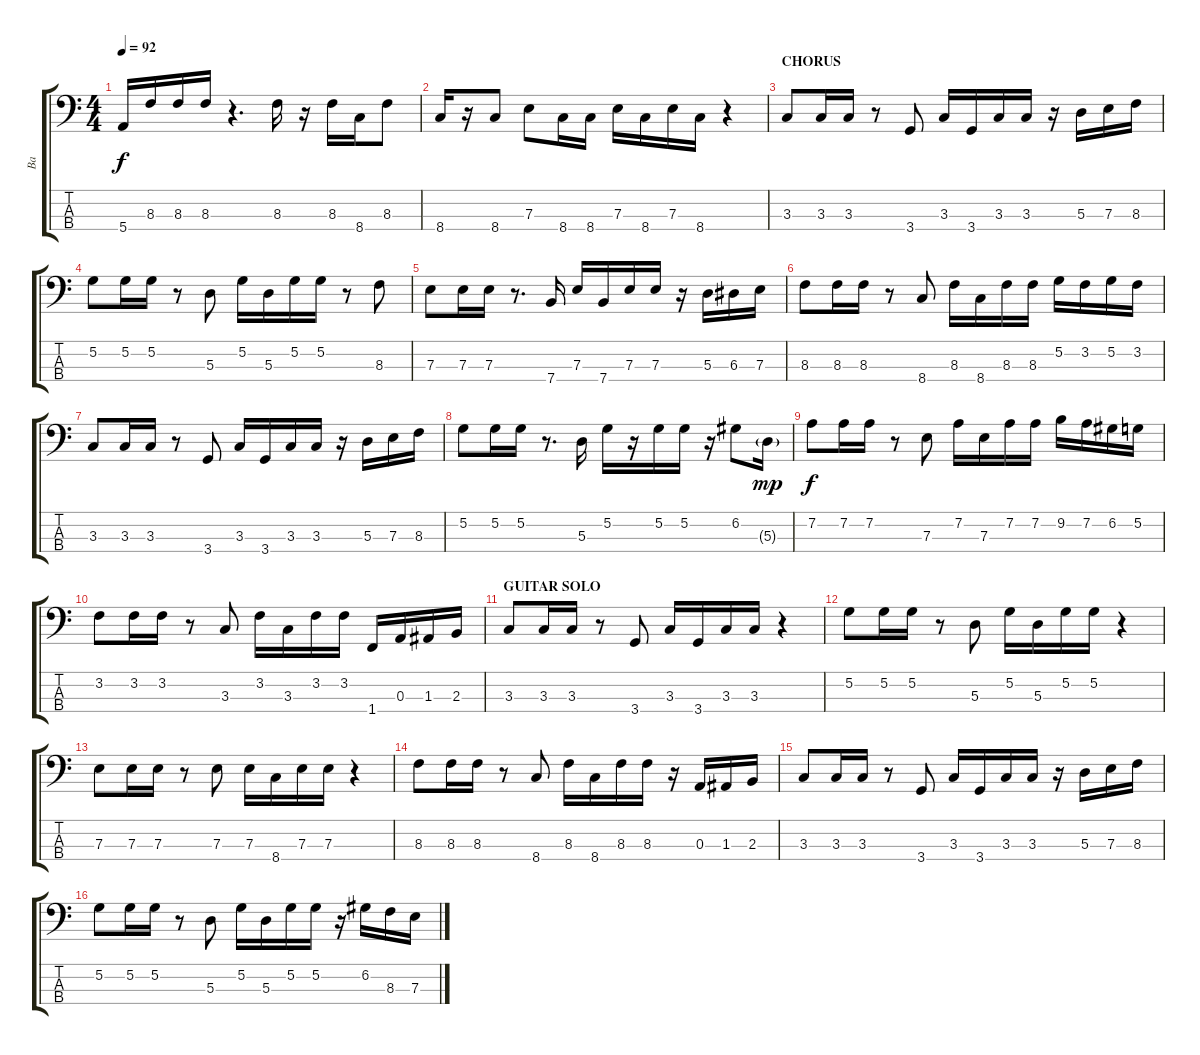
\track ("Ba" "Ba") {instrument electricbassfinger}
\staff {score tabs}
\tuning (G2 D2 A1 E1) {hide}
\ts (4 4)
\tempo 92
\clef f4
\ks c
5.4.16{dy f} 8.3.16 8.3.16 8.3.16 r.4{d} 8.3.16 r.16 8.3.16 8.4.16 8.3.8 |
8.4.16 r.16 8.4.8 7.3.8 8.4.16 8.4.16 7.3.16 8.4.16 7.3.16 8.4.16 r.4 |
\section ("" "CHORUS")
3.3.8 3.3.16 3.3.16 r.8 3.4.8 3.3.16 3.4.16 3.3.16 3.3.16 r.16 5.3.16 7.3.16 8.3.16 |
5.2.8 5.2.16 5.2.16 r.8 5.3.8 5.2.16 5.3.16 5.2.16 5.2.16 r.8 8.3.8 |
7.3.8 7.3.16 7.3.16 r.8{d} 7.4.16 7.3.16 7.4.16 7.3.16 7.3.16 r.16 5.3.16 6.3.16 7.3.16 |
8.3.8 8.3.16 8.3.16 r.8 8.4.8 8.3.16 8.4.16 8.3.16 8.3.16 5.2.16 3.2.16 5.2.16 3.2.16 |
3.3.8 3.3.16 3.3.16 r.8 3.4.8 3.3.16 3.4.16 3.3.16 3.3.16 r.16 5.3.16 7.3.16 8.3.16 |
5.2.8 5.2.16 5.2.16 r.8{d} 5.3.16 5.2.16 r.16 5.2.16 5.2.16 r.16 6.2.8 5.3{g}.16{dy mp} |
7.2.8{dy f} 7.2.16 7.2.16 r.8 7.3.8 7.2.16 7.3.16 7.2.16 7.2.16 9.2.16 7.2.16 6.2.16 5.2.16 |
3.2.8 3.2.16 3.2.16 r.8 3.3.8 3.2.16 3.3.16 3.2.16 3.2.16 1.4.16 0.3.16 1.3.16 2.3.16 |
\section ("" "GUITAR SOLO")
3.3.8 3.3.16 3.3.16 r.8 3.4.8 3.3.16 3.4.16 3.3.16 3.3.16 r.4 |
5.2.8 5.2.16 5.2.16 r.8 5.3.8 5.2.16 5.3.16 5.2.16 5.2.16 r.4 |
7.3.8 7.3.16 7.3.16 r.8 7.3.8 7.3.16 8.4.16 7.3.16 7.3.16 r.4 |
8.3.8 8.3.16 8.3.16 r.8 8.4.8 8.3.16 8.4.16 8.3.16 8.3.16 r.16 0.3.16 1.3.16 2.3.16 |
3.3.8 3.3.16 3.3.16 r.8 3.4.8 3.3.16 3.4.16 3.3.16 3.3.16 r.16 5.3.16 7.3.16 8.3.16 |
5.2.8 5.2.16 5.2.16 r.8 5.3.8 5.2.16 5.3.16 5.2.16 5.2.16 r.16 6.2.16 8.3.16 7.3.16
